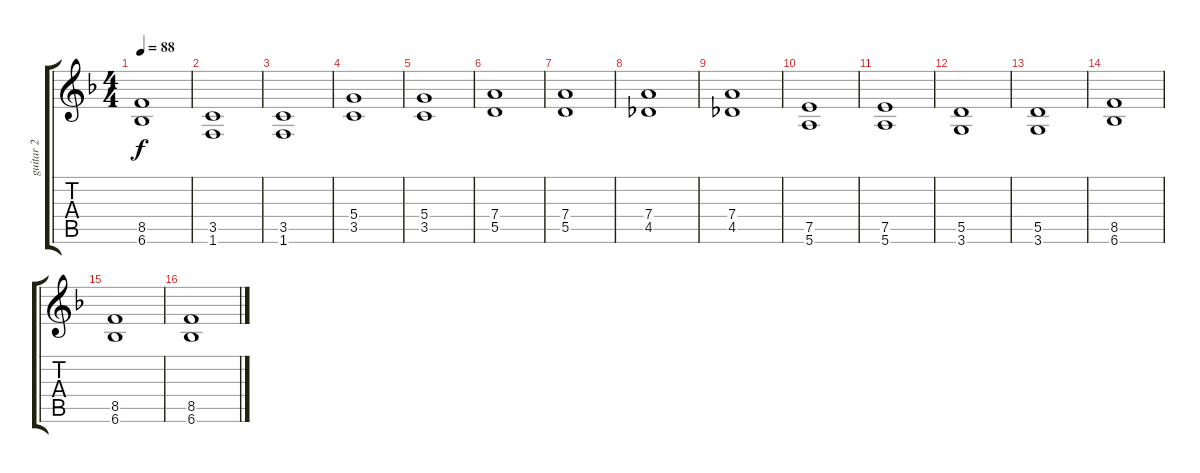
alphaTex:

\track ("guitar 2" "guitar 2") {instrument electricguitarclean}
\staff {score tabs}
\tuning (E4 B3 G3 D3 A2 E2) {hide}
\ts (4 4)
\tempo 88
\clef g2
\ks f
(8.5 6.6).1{dy f} |
(3.5 1.6).1 |
(3.5 1.6).1 |
(5.4 3.5).1 |
(5.4 3.5).1 |
(7.4 5.5).1{instrument overdrivenguitar} |
(7.4 5.5).1 |
(7.4 4.5).1 |
(7.4 4.5).1 |
(7.5 5.6).1 |
(7.5 5.6).1 |
(5.5 3.6).1 |
(5.5 3.6).1 |
(8.5 6.6).1 |
(8.5 6.6).1 |
(8.5 6.6).1
